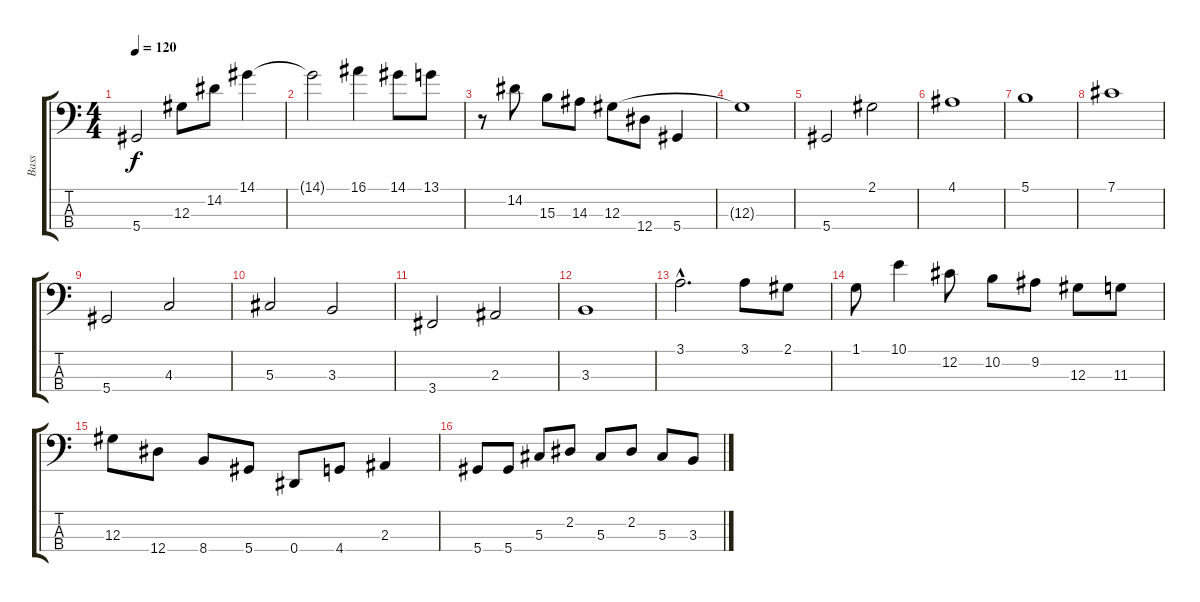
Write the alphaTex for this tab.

\track ("Bass" "Bass") {instrument electricbassfinger}
\staff {score tabs}
\tuning (Gb2 Db2 Ab1 Eb1) {hide}
\ts (4 4)
\tempo 120
\clef f4
\ks c
5.4.2{dy f} 12.3.8 14.2.8 14.1.4 |
14.1{t}.2 16.1.4 14.1.8 13.1.8 |
r.8 14.2.8 15.3.8 14.3.8 12.3.8 12.4.8 5.4.4 |
12.3{t}.1 |
5.4.2 2.1.2 |
4.1.1 |
5.1.1 |
7.1.1 |
5.4.2 4.3.2 |
5.3.2 3.3.2 |
3.4.2 2.3.2 |
3.3.1 |
3.1{hac}.2{d} 3.1.8 2.1.8 |
1.1.8 10.1.4 12.2.8 10.2.8 9.2.8 12.3.8 11.3.8 |
12.3.8 12.4.8 8.4.8 5.4.8 0.4.8 4.4.8 2.3.4 |
5.4.8 5.4.8 5.3.8 2.2.8 5.3.8 2.2.8 5.3.8 3.3.8
